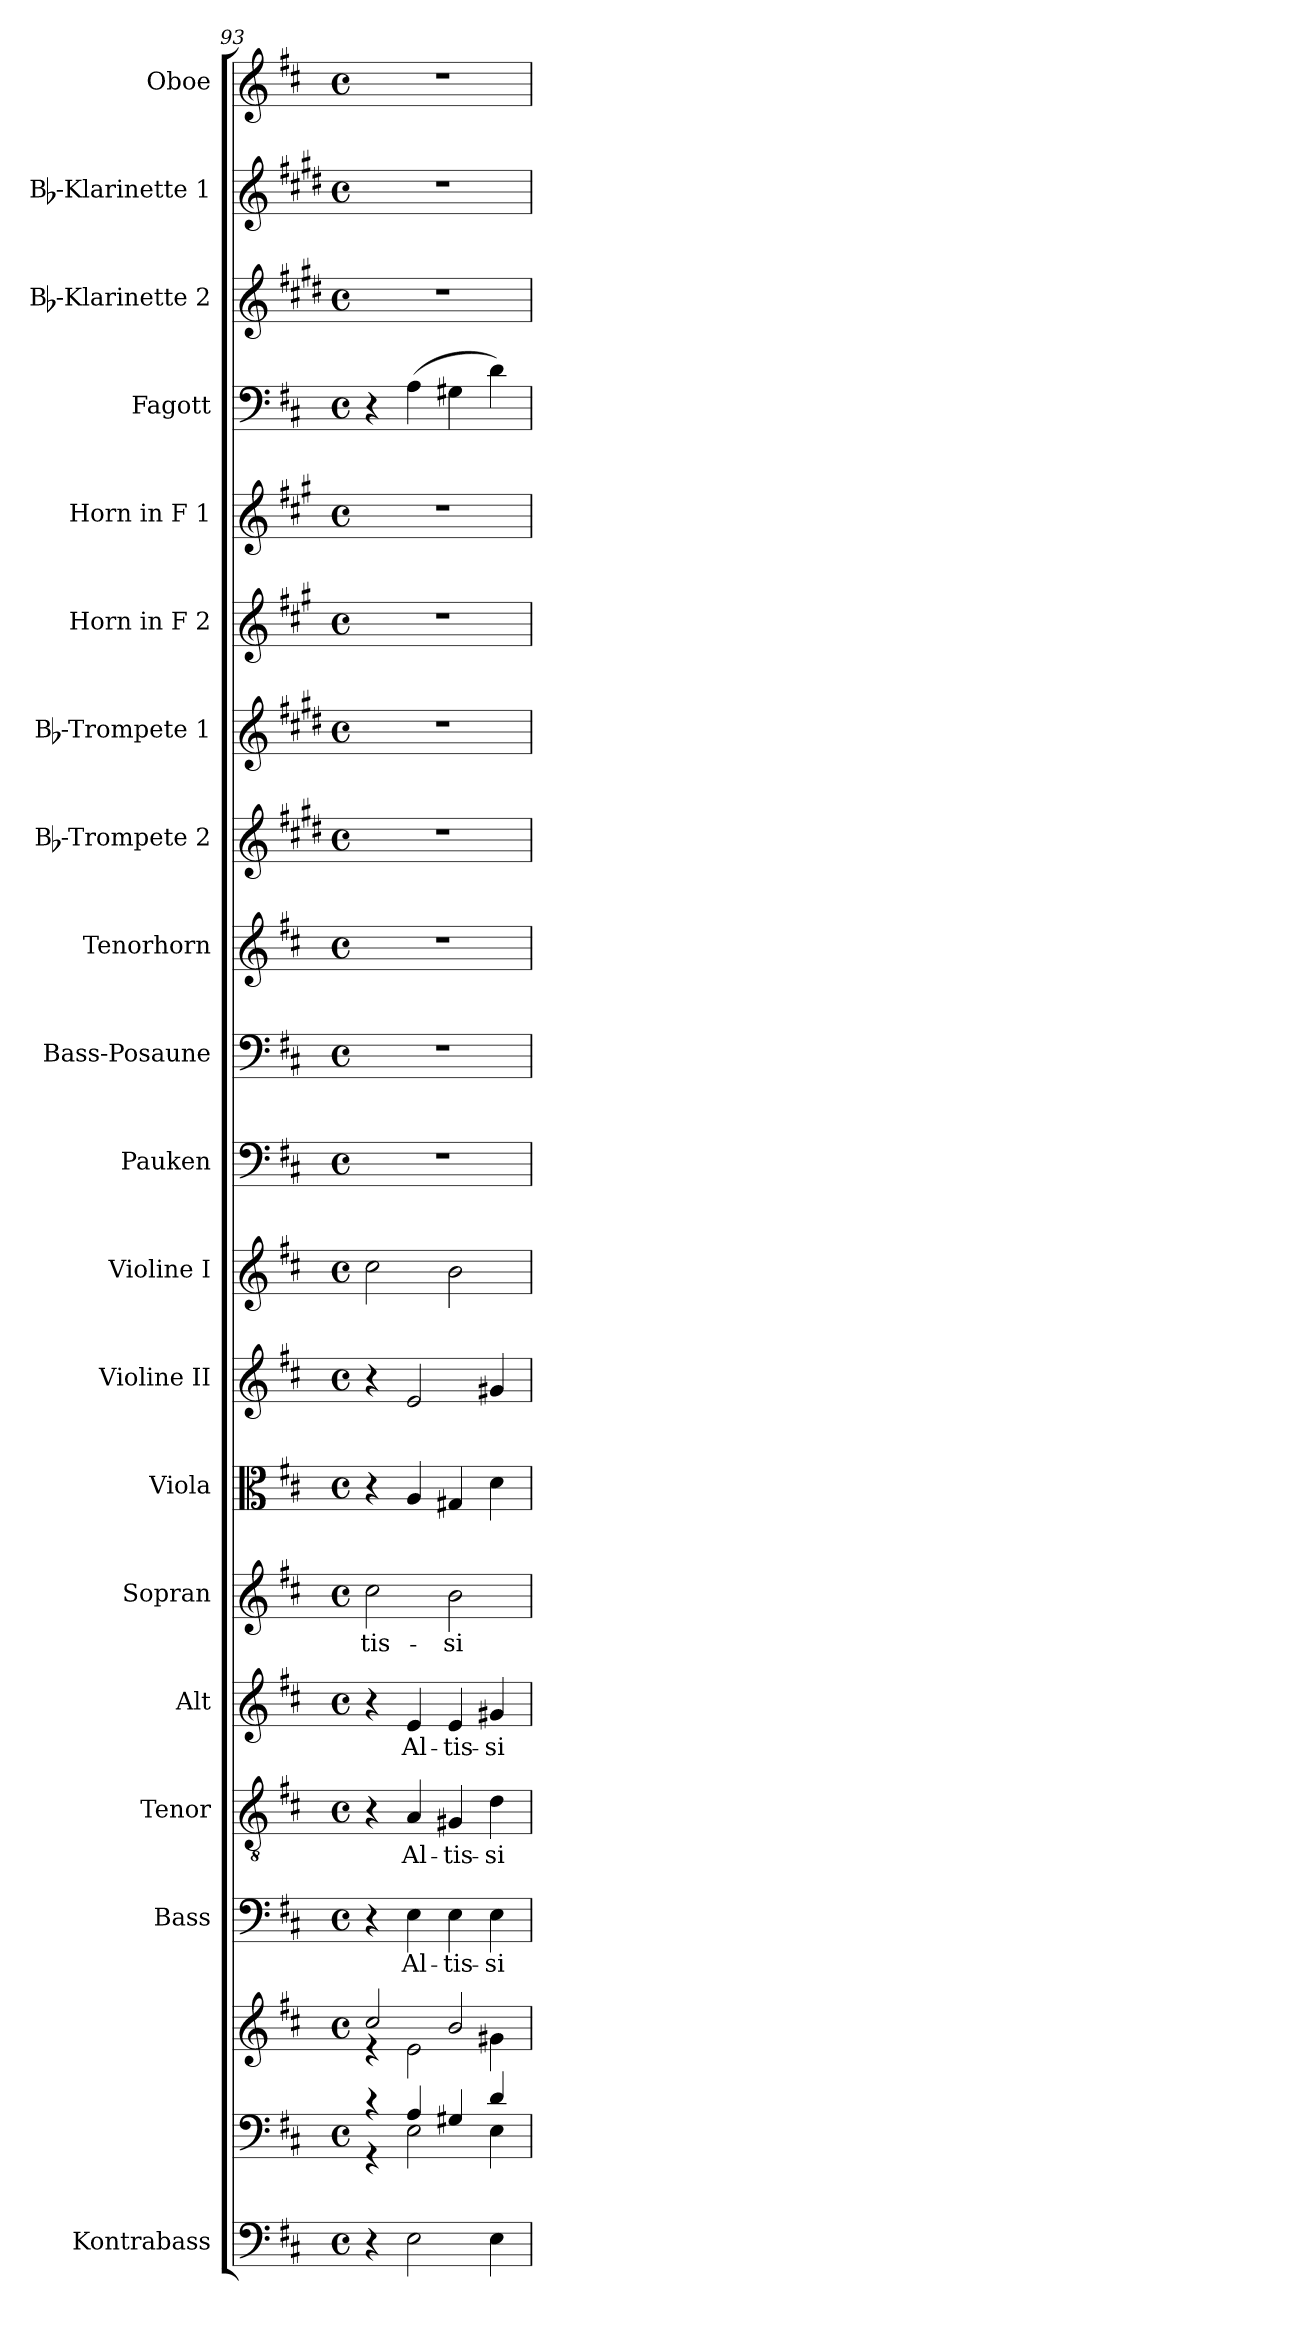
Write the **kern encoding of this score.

**kern	**kern	**kern	**kern	**text	**kern	**text	**kern	**text	**kern	**text	**kern	**kern	**kern	**kern	**kern	**kern	**kern	**kern	**kern	**kern	**kern	**kern	**kern	**kern
*part20	*part19	*part19	*part18	*part18	*part17	*part17	*part16	*part16	*part15	*part15	*part14	*part13	*part12	*part11	*part10	*part9	*part8	*part7	*part6	*part5	*part4	*part3	*part2	*part1
*staff21	*staff20	*staff19	*staff18	*staff18	*staff17	*staff17	*staff16	*staff16	*staff15	*staff15	*staff14	*staff13	*staff12	*staff11	*staff10	*staff9	*staff8	*staff7	*staff6	*staff5	*staff4	*staff3	*staff2	*staff1
*I"Kontrabass	*	*	*I"Bass	*	*I"Tenor	*	*I"Alt	*	*I"Sopran	*	*I"Viola	*I"Violine II	*I"Violine I	*I"Pauken	*I"Bass-Posaune	*I"Tenorhorn	*I"Bb-Trompete 2	*I"Bb-Trompete 1	*I"Horn in F 2	*I"Horn in F 1	*I"Fagott	*I"Bb-Klarinette 2	*I"Bb-Klarinette 1	*I"Oboe
*I'Kb.	*	*	*I'B.	*	*I'T.	*	*I'A.	*	*I'S.	*	*I'Vla.	*I'Vl. II	*I'Vl. I	*I'Pk.	*I'B. Pos.	*I'T. Hrn.	*I'Bb Trp. 2	*I'Bb Trp. 1	*	*	*I'Fg.	*I'Bb Kl. 2	*I'Bb Kl. 1	*I'Ob.
*clefF4	*clefF4	*clefG2	*clefF4	*	*clefGv2	*	*clefG2	*	*clefG2	*	*clefC3	*clefG2	*clefG2	*clefF4	*clefF4	*clefG2	*clefG2	*clefG2	*clefG2	*clefG2	*clefF4	*clefG2	*clefG2	*clefG2
*ITrd7c12	*	*	*	*	*	*	*	*	*	*	*	*	*	*	*	*ITrd8c14	*ITrd1c2	*ITrd1c2	*ITrd4c7	*ITrd4c7	*	*ITrd1c2	*ITrd1c2	*
*k[f#c#]	*k[f#c#]	*k[f#c#]	*k[f#c#]	*	*k[f#c#]	*	*k[f#c#]	*	*k[f#c#]	*	*k[f#c#]	*k[f#c#]	*k[f#c#]	*k[f#c#]	*k[f#c#]	*k[f#c#]	*k[f#c#]	*k[f#c#]	*k[f#c#]	*k[f#c#]	*k[f#c#]	*k[f#c#]	*k[f#c#]	*k[f#c#]
*D:	*D:	*D:	*D:	*	*D:	*	*D:	*	*D:	*	*D:	*D:	*D:	*D:	*D:	*D:	*D:	*D:	*D:	*D:	*D:	*D:	*D:	*D:
*M4/4	*M4/4	*M4/4	*M4/4	*	*M4/4	*	*M4/4	*	*M4/4	*	*M4/4	*M4/4	*M4/4	*M4/4	*M4/4	*M4/4	*M4/4	*M4/4	*M4/4	*M4/4	*M4/4	*M4/4	*M4/4	*M4/4
*met(c)	*met(c)	*met(c)	*met(c)	*	*met(c)	*	*met(c)	*	*met(c)	*	*met(c)	*met(c)	*met(c)	*met(c)	*met(c)	*met(c)	*met(c)	*met(c)	*met(c)	*met(c)	*met(c)	*met(c)	*met(c)	*met(c)
=93	=93	=93	=93	=93	=93	=93	=93	=93	=93	=93	=93	=93	=93	=93	=93	=93	=93	=93	=93	=93	=93	=93	=93	=93
*	*^	*^	*	*	*	*	*	*	*	*	*	*	*	*	*	*	*	*	*	*	*	*	*	*
!	!	!	!	!	!	!	!	!	!	!	!	!LO:LY:b	!	!	!	!	!	!	!	!	!	!	!	!	!	!
4r	4r	4r	2cc#/	4rd	4r	.	4r	.	4r	.	2cc#\	-tis-	4r	4r	2cc#\	1r	1r	1r	1r	1r	1r	1r	4r	1r	1r	1r
!	!	!	!	!	!	!LO:LY:b	!	!LO:LY:b	!	!LO:LY:b	!	!	!	!	!	!	!	!	!	!	!	!	!	!	!	!
2EE\	4A/	2E\	.	2e\	4E\	Al-	4A/	Al-	4e/	Al-	.	.	4A/	2e/	.	.	.	.	.	.	.	.	(>4A\	.	.	.
!	!	!	!	!	!	!LO:LY:b	!	!LO:LY:b	!	!LO:LY:b	!	!LO:LY:b	!	!	!	!	!	!	!	!	!	!	!	!	!	!
.	4G#X/	.	2b/	.	4E\	-tis-	4G#X/	-tis-	4e/	-tis-	2b\	-si-	4G#X/	.	2b\	.	.	.	.	.	.	.	4G#X\	.	.	.
!	!	!	!	!	!	!LO:LY:b	!	!LO:LY:b	!	!LO:LY:b	!	!	!	!	!	!	!	!	!	!	!	!	!	!	!	!
4EE\	4d/	4E\	.	4g#X\	4E\	-si-	4d\	-si-	4g#X/	-si-	.	.	4d\	4g#X/	.	.	.	.	.	.	.	.	4d\)	.	.	.
*	*v	*v	*	*	*	*	*	*	*	*	*	*	*	*	*	*	*	*	*	*	*	*	*	*	*	*
*	*	*v	*v	*	*	*	*	*	*	*	*	*	*	*	*	*	*	*	*	*	*	*	*	*	*
=	=	=	=	=	=	=	=	=	=	=	=	=	=	=	=	=	=	=	=	=	=	=	=	=
*-	*-	*-	*-	*-	*-	*-	*-	*-	*-	*-	*-	*-	*-	*-	*-	*-	*-	*-	*-	*-	*-	*-	*-	*-
